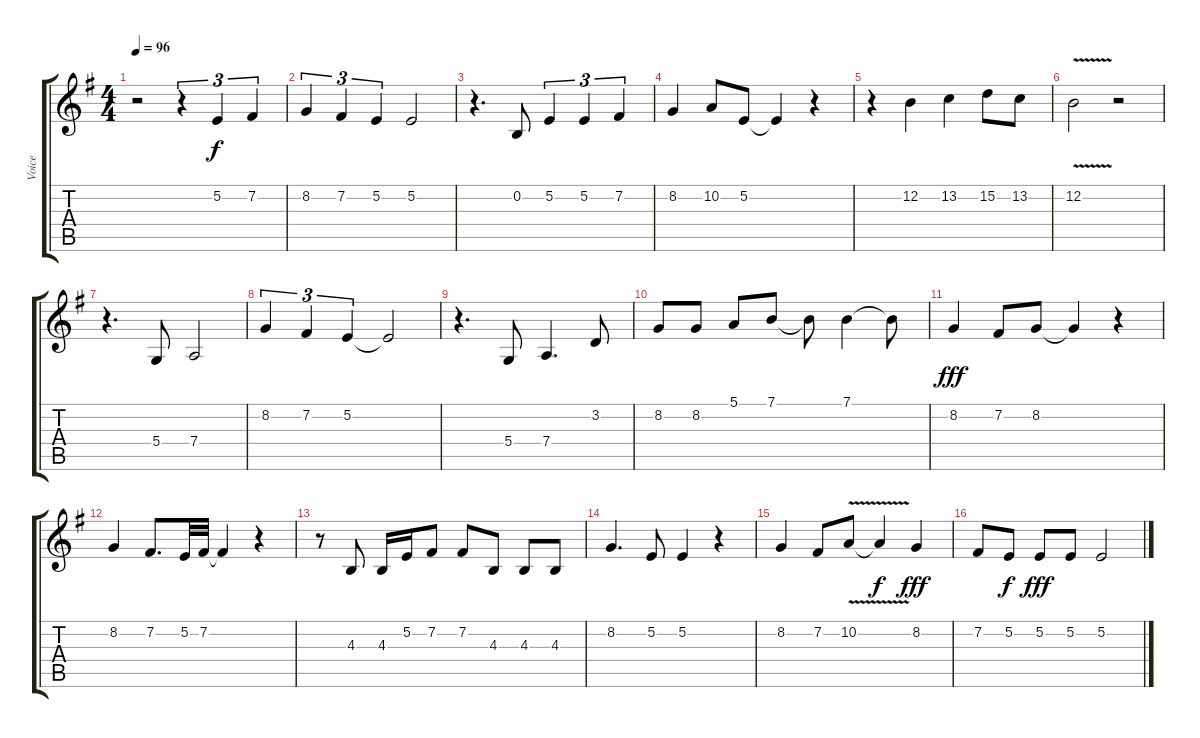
\track ("Voice" "Voice") {instrument synthstrings1}
\staff {score tabs}
\tuning (E4 B3 G3 D3 A2 E2) {hide}
\ts (4 4)
\tempo 96
\clef g2
\ks g
r.2{dy f} r.4{tu (3 2)} 5.2.4{tu (3 2)} 7.2.4{tu (3 2)} |
8.2.4{tu (3 2)} 7.2.4{tu (3 2)} 5.2.4{tu (3 2)} 5.2.2 |
r.4{d} 0.2.8 5.2.4{tu (3 2)} 5.2.4{tu (3 2)} 7.2.4{tu (3 2)} |
8.2.4 10.2.8 5.2.8 5.2{t}.4 r.4 |
r.4 12.2.4 13.2.4 15.2.8 13.2.8 |
12.2{v}.2 r.2 |
r.4{d} 5.4.8 7.4.2 |
8.2.4{tu (3 2)} 7.2.4{tu (3 2)} 5.2.4{tu (3 2)} 5.2{t}.2 |
r.4{d} 5.4.8 7.4.4{d} 3.2.8 |
8.2.8 8.2.8 5.1.8 7.1.8 7.1{t}.8 7.1.4 7.1{t}.8 |
8.2.4{dy fff} 7.2.8 8.2.8 8.2{t}.4 r.4 |
8.2.4 7.2.8{d} 5.2.32 7.2.32 7.2{t}.4 r.4 |
r.8 4.3.8 4.3.16 5.2.16 7.2.8 7.2.8 4.3.8 4.3.8 4.3.8 |
8.2.4{d} 5.2.8 5.2.4 r.4 |
8.2.4 7.2.8 10.2{v}.8 10.2{t}.4{dy f} 8.2.4{dy fff} |
7.2.8 5.2.8{dy f} 5.2.8{dy fff} 5.2.8 5.2.2
